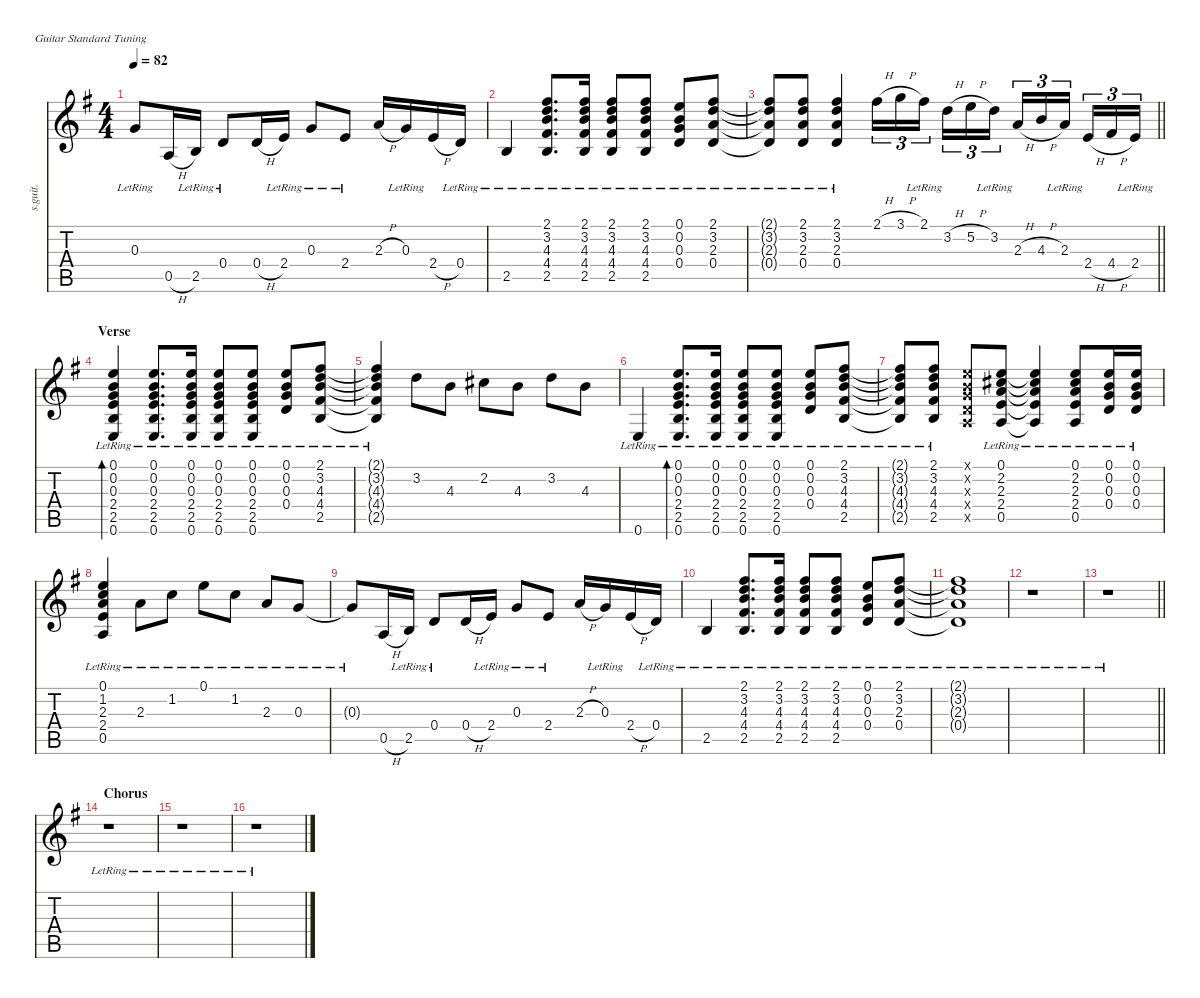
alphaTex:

\defaultSystemsLayout 4
\hideDynamics
\bracketExtendMode nobrackets
\track ("Guitar Acoustic 2" "s.guit.") {instrument acousticguitarsteel}
\staff {score tabs}
\tuning (E4 B3 G3 D3 A2 E2)
\ts (4 4)
\tempo 82
\clef g2
\ks eminor
0.3{lr t acc forcenatural}.8{dy mf beam Up} 0.5{h acc forcenatural}.16{beam Up} 2.5{lr acc forcenatural}.16{beam Up} 0.4{lr acc forcenatural}.8{beam Up} 0.4{h acc forcenatural}.16{beam Up} 2.4{lr acc forcenatural}.16{beam Up} 0.3{lr acc forcenatural}.8{beam Up} 2.4{lr acc forcenatural}.8{beam Up} 2.3{h acc forcenatural}.16{beam Up} 0.3{lr acc forcenatural}.16{beam Up} 2.4{h acc forcenatural}.16{beam Up} 0.4{lr acc forcenatural}.16{beam Up} |
2.5{lr acc forcenatural}.4{beam Up} (2.1{lr acc #} 3.2{lr acc forcenatural} 4.3{lr acc forcenatural} 4.4{lr acc #} 2.5{lr acc forcenatural}).8{d beam Up} (2.1{lr acc #} 3.2{lr acc forcenatural} 4.3{lr acc forcenatural} 4.4{lr acc #} 2.5{lr acc forcenatural}).16{beam Up} (2.1{lr acc #} 3.2{lr acc forcenatural} 4.3{lr acc forcenatural} 4.4{lr acc #} 2.5{lr acc forcenatural}).8{beam Up} (2.1{lr acc #} 3.2{lr acc forcenatural} 4.3{lr acc forcenatural} 4.4{lr acc #} 2.5{lr acc forcenatural}).8{beam Up} (0.1{lr acc forcenatural} 0.2{lr acc forcenatural} 0.3{lr acc forcenatural} 0.4{lr acc forcenatural}).8{beam Up} (2.1{lr acc #} 3.2{lr acc forcenatural} 2.3{lr acc forcenatural} 0.4{lr acc forcenatural}).8{beam Up} |
\barLineRight lightlight
(2.1{lr t acc #} 3.2{lr t acc forcenatural} 2.3{lr t acc forcenatural} 0.4{lr t acc forcenatural}).8{beam Up} (2.1{lr acc #} 3.2{lr acc forcenatural} 2.3{lr acc forcenatural} 0.4{lr acc forcenatural}).8{beam Up} (2.1{lr acc #} 3.2{lr acc forcenatural} 2.3{lr acc forcenatural} 0.4{lr acc forcenatural}).4{beam Up} 2.1{h acc #}.16{tu (3 2) beam Down} 3.1{h acc forcenatural}.16{tu (3 2) beam Down} 2.1{lr acc #}.16{tu (3 2) beam Down} 3.2{h acc forcenatural}.16{tu (3 2) beam Down} 5.2{h acc forcenatural}.16{tu (3 2) beam Down} 3.2{lr acc forcenatural}.16{tu (3 2) beam Down} 2.3{h acc forcenatural}.16{tu (3 2) beam Up} 4.3{h acc forcenatural}.16{tu (3 2) beam Up} 2.3{lr acc forcenatural}.16{tu (3 2) beam Up} 2.4{h acc forcenatural}.16{tu (3 2) beam Up} 4.4{h acc #}.16{tu (3 2) beam Up} 2.4{lr acc forcenatural}.16{tu (3 2) beam Up} |
\section ("" "Verse")
(0.1{lr acc forcenatural} 0.2{lr acc forcenatural} 0.3{lr acc forcenatural} 2.4{lr acc forcenatural} 2.5{lr acc forcenatural} 0.6{lr acc forcenatural}).4{bd 60 beam Up} (0.1{lr acc forcenatural} 0.2{lr acc forcenatural} 0.3{lr acc forcenatural} 2.4{lr acc forcenatural} 2.5{lr acc forcenatural} 0.6{lr acc forcenatural}).8{d beam Up} (0.1{lr acc forcenatural} 0.2{lr acc forcenatural} 0.3{lr acc forcenatural} 2.4{lr acc forcenatural} 2.5{lr acc forcenatural} 0.6{lr acc forcenatural}).16{beam Up} (0.1{lr acc forcenatural} 0.2{lr acc forcenatural} 0.3{lr acc forcenatural} 2.4{lr acc forcenatural} 2.5{lr acc forcenatural} 0.6{lr acc forcenatural}).8{beam Up} (0.1{lr acc forcenatural} 0.2{lr acc forcenatural} 0.3{lr acc forcenatural} 2.4{lr acc forcenatural} 2.5{lr acc forcenatural} 0.6{lr acc forcenatural}).8{beam Up} (0.1{lr acc forcenatural} 0.2{lr acc forcenatural} 0.3{lr acc forcenatural} 0.4{lr acc forcenatural}).8{beam Up} (2.1{lr acc #} 3.2{lr acc forcenatural} 4.3{lr acc forcenatural} 4.4{lr acc #} 2.5{lr acc forcenatural}).8{beam Up} |
(2.1{lr t acc #} 3.2{lr t acc forcenatural} 4.3{lr t acc forcenatural} 4.4{lr t acc #} 2.5{lr t acc forcenatural}).4{beam Up} 3.2{acc forcenatural}.8{beam Down} 4.3{acc forcenatural}.8{beam Down} 2.2{acc #}.8{beam Down} 4.3{acc forcenatural}.8{beam Down} 3.2{acc forcenatural}.8{beam Down} 4.3{acc forcenatural}.8{beam Down} |
0.6{lr acc forcenatural}.4{beam Up} (0.1{lr acc forcenatural} 0.2{lr acc forcenatural} 0.3{lr acc forcenatural} 2.4{lr acc forcenatural} 2.5{lr acc forcenatural} 0.6{lr acc forcenatural}).8{d bd 60 beam Up} (0.1{lr acc forcenatural} 0.2{lr acc forcenatural} 0.3{lr acc forcenatural} 2.4{lr acc forcenatural} 2.5{lr acc forcenatural} 0.6{lr acc forcenatural}).16{beam Up} (0.1{lr acc forcenatural} 0.2{lr acc forcenatural} 0.3{lr acc forcenatural} 2.4{lr acc forcenatural} 2.5{lr acc forcenatural} 0.6{lr acc forcenatural}).8{beam Up} (0.1{lr acc forcenatural} 0.2{lr acc forcenatural} 0.3{lr acc forcenatural} 2.4{lr acc forcenatural} 2.5{lr acc forcenatural} 0.6{lr acc forcenatural}).8{beam Up} (0.1{lr acc forcenatural} 0.2{lr acc forcenatural} 0.3{lr acc forcenatural} 0.4{lr acc forcenatural}).8{beam Up} (2.1{lr acc #} 3.2{lr acc forcenatural} 4.3{lr acc forcenatural} 4.4{lr acc #} 2.5{lr acc forcenatural}).8{beam Up} |
(2.1{lr t acc #} 3.2{lr t acc forcenatural} 4.3{lr t acc forcenatural} 4.4{lr t acc #} 2.5{lr t acc forcenatural}).8{beam Up} (2.1{lr acc #} 3.2{lr acc forcenatural} 4.3{lr acc forcenatural} 4.4{lr acc #} 2.5{lr acc forcenatural}).8{beam Up} (0.1{x acc forcenatural} 0.2{x acc forcenatural} 0.3{x acc forcenatural} 0.4{x acc forcenatural} 0.5{x acc forcenatural}).8{beam Up} (0.1{lr acc forcenatural} 2.2{lr acc #} 2.3{lr acc forcenatural} 2.4{lr acc forcenatural} 0.5{lr acc forcenatural}).8{beam Up} (0.1{lr t acc forcenatural} 2.2{lr t acc #} 2.3{lr t acc forcenatural} 2.4{lr t acc forcenatural} 0.5{lr t acc forcenatural}).4{beam Up} (0.1{lr acc forcenatural} 2.2{lr acc #} 2.3{lr acc forcenatural} 2.4{lr acc forcenatural} 0.5{lr acc forcenatural}).8{beam Up} (0.1{lr acc forcenatural} 0.2{lr acc forcenatural} 0.3{lr acc forcenatural} 0.4{lr acc forcenatural}).16{beam Up} (0.1{lr acc forcenatural} 0.2{lr acc forcenatural} 0.3{lr acc forcenatural} 0.4{lr acc forcenatural}).16{beam Up} |
(0.1{lr acc forcenatural} 1.2{lr acc forcenatural} 2.3{lr acc forcenatural} 2.4{lr acc forcenatural} 0.5{lr acc forcenatural}).4{beam Up} 2.3{lr acc forcenatural}.8{beam Down} 1.2{lr acc forcenatural}.8{beam Down} 0.1{lr acc forcenatural}.8{beam Down} 1.2{lr acc forcenatural}.8{beam Down} 2.3{lr acc forcenatural}.8{beam Up} 0.3{lr acc forcenatural}.8{beam Up} |
0.3{lr t acc forcenatural}.8{beam Up} 0.5{h acc forcenatural}.16{beam Up} 2.5{lr acc forcenatural}.16{beam Up} 0.4{lr acc forcenatural}.8{beam Up} 0.4{h acc forcenatural}.16{beam Up} 2.4{lr acc forcenatural}.16{beam Up} 0.3{lr acc forcenatural}.8{beam Up} 2.4{lr acc forcenatural}.8{beam Up} 2.3{h acc forcenatural}.16{beam Up} 0.3{lr acc forcenatural}.16{beam Up} 2.4{h acc forcenatural}.16{beam Up} 0.4{lr acc forcenatural}.16{beam Up} |
2.5{lr acc forcenatural}.4{beam Up} (2.1{lr acc #} 3.2{lr acc forcenatural} 4.3{lr acc forcenatural} 4.4{lr acc #} 2.5{lr acc forcenatural}).8{d beam Up} (2.1{lr acc #} 3.2{lr acc forcenatural} 4.3{lr acc forcenatural} 4.4{lr acc #} 2.5{lr acc forcenatural}).16{beam Up} (2.1{lr acc #} 3.2{lr acc forcenatural} 4.3{lr acc forcenatural} 4.4{lr acc #} 2.5{lr acc forcenatural}).8{beam Up} (2.1{lr acc #} 3.2{lr acc forcenatural} 4.3{lr acc forcenatural} 4.4{lr acc #} 2.5{lr acc forcenatural}).8{beam Up} (0.1{lr acc forcenatural} 0.2{lr acc forcenatural} 0.3{lr acc forcenatural} 0.4{lr acc forcenatural}).8{beam Up} (2.1{lr acc #} 3.2{lr acc forcenatural} 2.3{lr acc forcenatural} 0.4{lr acc forcenatural}).8{beam Up} |
(2.1{lr t acc #} 3.2{lr t acc forcenatural} 2.3{lr t acc forcenatural} 0.4{lr t acc forcenatural}).1{beam Up} |
r.1{beam Down} |
\barLineRight lightlight
r.1{beam Down} |
\section ("" "Chorus")
r.1{beam Down} |
r.1{beam Down} |
r.1{beam Down}
